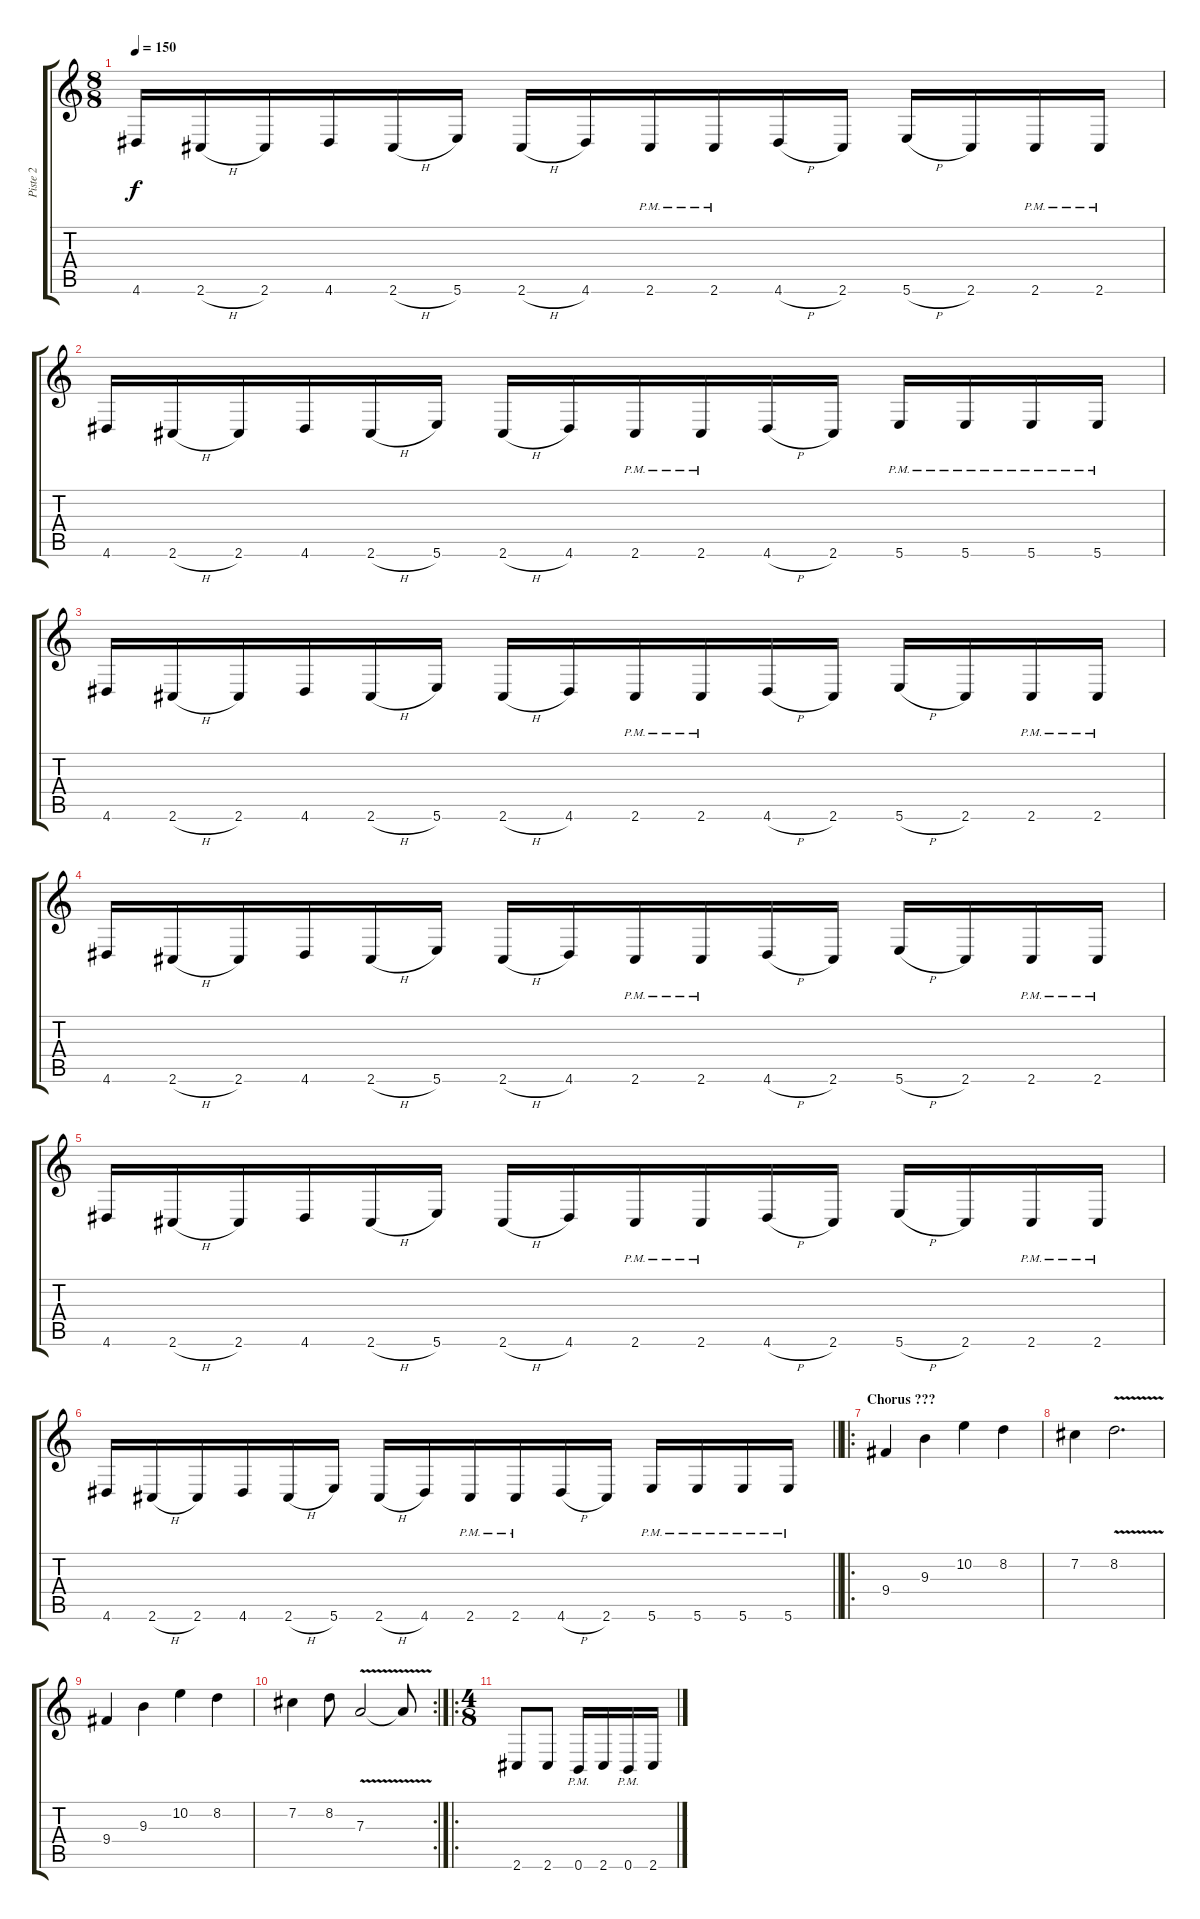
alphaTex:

\track ("Piste 2" "Piste 2") {instrument distortionguitar}
\staff {score tabs}
\tuning (B3 Gb3 D3 A2 E2 B1) {hide}
\ts (8 8)
\tempo 150
\clef g2
\ks c
4.6.16{dy f} 2.6{h}.16 2.6.16 4.6.16 2.6{h}.16 5.6.16 2.6{h}.16 4.6.16 2.6{pm}.16 2.6{pm}.16 4.6{h}.16 2.6.16 5.6{h}.16 2.6.16 2.6{pm}.16 2.6{pm}.16 |
4.6.16 2.6{h}.16 2.6.16 4.6.16 2.6{h}.16 5.6.16 2.6{h}.16 4.6.16 2.6{pm}.16 2.6{pm}.16 4.6{h}.16 2.6.16 5.6{pm}.16 5.6{pm}.16 5.6{pm}.16 5.6{pm}.16 |
4.6.16 2.6{h}.16 2.6.16 4.6.16 2.6{h}.16 5.6.16 2.6{h}.16 4.6.16 2.6{pm}.16 2.6{pm}.16 4.6{h}.16 2.6.16 5.6{h}.16 2.6.16 2.6{pm}.16 2.6{pm}.16 |
4.6.16 2.6{h}.16 2.6.16 4.6.16 2.6{h}.16 5.6.16 2.6{h}.16 4.6.16 2.6{pm}.16 2.6{pm}.16 4.6{h}.16 2.6.16 5.6{h}.16 2.6.16 2.6{pm}.16 2.6{pm}.16 |
4.6.16 2.6{h}.16 2.6.16 4.6.16 2.6{h}.16 5.6.16 2.6{h}.16 4.6.16 2.6{pm}.16 2.6{pm}.16 4.6{h}.16 2.6.16 5.6{h}.16 2.6.16 2.6{pm}.16 2.6{pm}.16 |
\barLineRight lightlight
4.6.16 2.6{h}.16 2.6.16 4.6.16 2.6{h}.16 5.6.16 2.6{h}.16 4.6.16 2.6{pm}.16 2.6{pm}.16 4.6{h}.16 2.6.16 5.6{pm}.16 5.6{pm}.16 5.6{pm}.16 5.6{pm}.16 |
\ro
\section ("" "Chorus ???")
9.4.4{volume 10} 9.3.4 10.2.4 8.2.4 |
7.2.4 8.2{v}.2{d} |
9.4.4 9.3.4 10.2.4 8.2.4 |
\rc 2
7.2.4 8.2.8 7.3{v}.2 7.3{t}.8 |
\ro
\ts (4 8)
2.6.8 2.6.8 0.6{pm}.16 2.6.16 0.6{pm}.16 2.6.16
